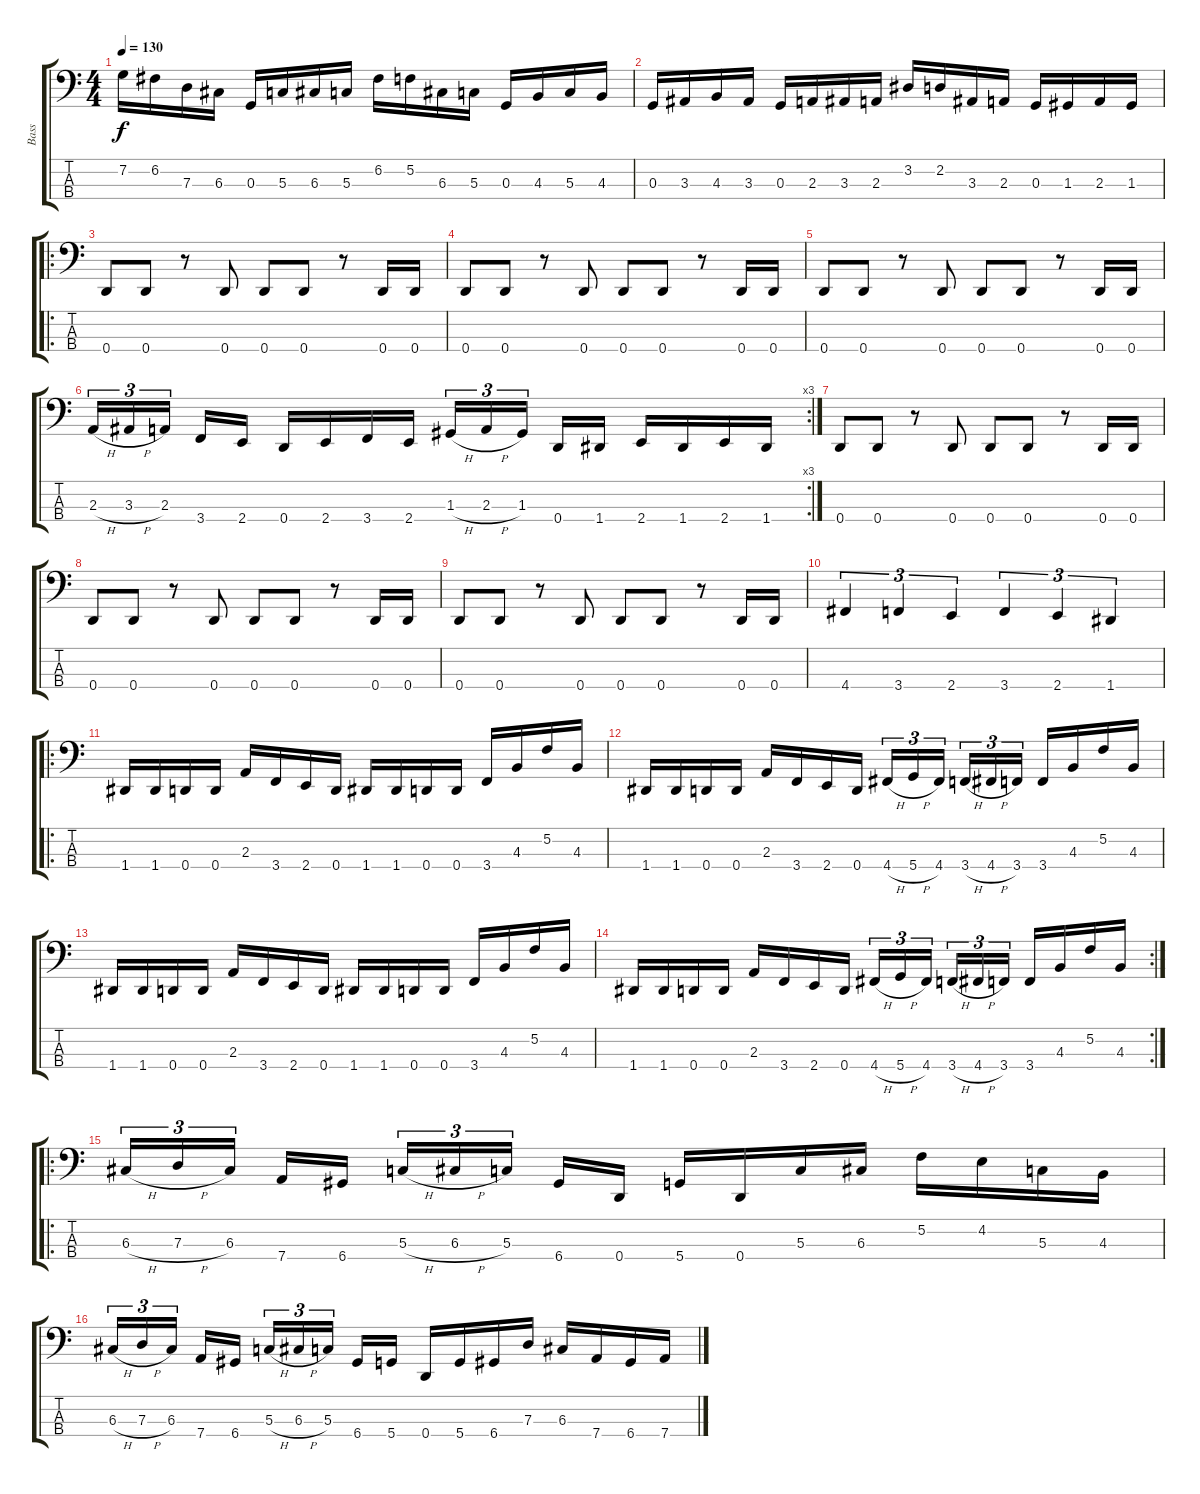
\track ("Bass" "Bass") {instrument electricbassfinger}
\staff {score tabs}
\tuning (F2 C2 G1 D1) {hide}
\ts (4 4)
\tempo 130
\clef f4
\ks c
7.2.16{dy f} 6.2.16 7.3.16 6.3.16 0.3.16 5.3.16 6.3.16 5.3.16 6.2.16 5.2.16 6.3.16 5.3.16 0.3.16 4.3.16 5.3.16 4.3.16 |
0.3.16 3.3.16 4.3.16 3.3.16 0.3.16 2.3.16 3.3.16 2.3.16 3.2.16 2.2.16 3.3.16 2.3.16 0.3.16 1.3.16 2.3.16 1.3.16 |
\ro
0.4.8 0.4.8 r.8 0.4.8 0.4.8 0.4.8 r.8 0.4.16 0.4.16 |
0.4.8 0.4.8 r.8 0.4.8 0.4.8 0.4.8 r.8 0.4.16 0.4.16 |
0.4.8 0.4.8 r.8 0.4.8 0.4.8 0.4.8 r.8 0.4.16 0.4.16 |
\rc 3
2.3{h}.16{tu (3 2)} 3.3{h}.16{tu (3 2)} 2.3.16{tu (3 2)} 3.4.16 2.4.16 0.4.16 2.4.16 3.4.16 2.4.16 1.3{h}.16{tu (3 2)} 2.3{h}.16{tu (3 2)} 1.3.16{tu (3 2)} 0.4.16 1.4.16 2.4.16 1.4.16 2.4.16 1.4.16 |
0.4.8 0.4.8 r.8 0.4.8 0.4.8 0.4.8 r.8 0.4.16 0.4.16 |
0.4.8 0.4.8 r.8 0.4.8 0.4.8 0.4.8 r.8 0.4.16 0.4.16 |
0.4.8 0.4.8 r.8 0.4.8 0.4.8 0.4.8 r.8 0.4.16 0.4.16 |
4.4.4{tu (3 2)} 3.4.4{tu (3 2)} 2.4.4{tu (3 2)} 3.4.4{tu (3 2)} 2.4.4{tu (3 2)} 1.4.4{tu (3 2)} |
\ro
1.4.16 1.4.16 0.4.16 0.4.16 2.3.16 3.4.16 2.4.16 0.4.16 1.4.16 1.4.16 0.4.16 0.4.16 3.4.16 4.3.16 5.2.16 4.3.16 |
1.4.16 1.4.16 0.4.16 0.4.16 2.3.16 3.4.16 2.4.16 0.4.16 4.4{h}.16{tu (3 2)} 5.4{h}.16{tu (3 2)} 4.4.16{tu (3 2)} 3.4{h}.16{tu (3 2)} 4.4{h}.16{tu (3 2)} 3.4.16{tu (3 2)} 3.4.16 4.3.16 5.2.16 4.3.16 |
1.4.16 1.4.16 0.4.16 0.4.16 2.3.16 3.4.16 2.4.16 0.4.16 1.4.16 1.4.16 0.4.16 0.4.16 3.4.16 4.3.16 5.2.16 4.3.16 |
\rc 2
1.4.16 1.4.16 0.4.16 0.4.16 2.3.16 3.4.16 2.4.16 0.4.16 4.4{h}.16{tu (3 2)} 5.4{h}.16{tu (3 2)} 4.4.16{tu (3 2)} 3.4{h}.16{tu (3 2)} 4.4{h}.16{tu (3 2)} 3.4.16{tu (3 2)} 3.4.16 4.3.16 5.2.16 4.3.16 |
\ro
6.3{h}.16{tu (3 2)} 7.3{h}.16{tu (3 2)} 6.3.16{tu (3 2)} 7.4.16 6.4.16 5.3{h}.16{tu (3 2)} 6.3{h}.16{tu (3 2)} 5.3.16{tu (3 2)} 6.4.16 0.4.16 5.4.16 0.4.16 5.3.16 6.3.16 5.2.16 4.2.16 5.3.16 4.3.16 |
6.3{h}.16{tu (3 2)} 7.3{h}.16{tu (3 2)} 6.3.16{tu (3 2)} 7.4.16 6.4.16 5.3{h}.16{tu (3 2)} 6.3{h}.16{tu (3 2)} 5.3.16{tu (3 2)} 6.4.16 5.4.16 0.4.16 5.4.16 6.4.16 7.3.16 6.3.16 7.4.16 6.4.16 7.4.16
